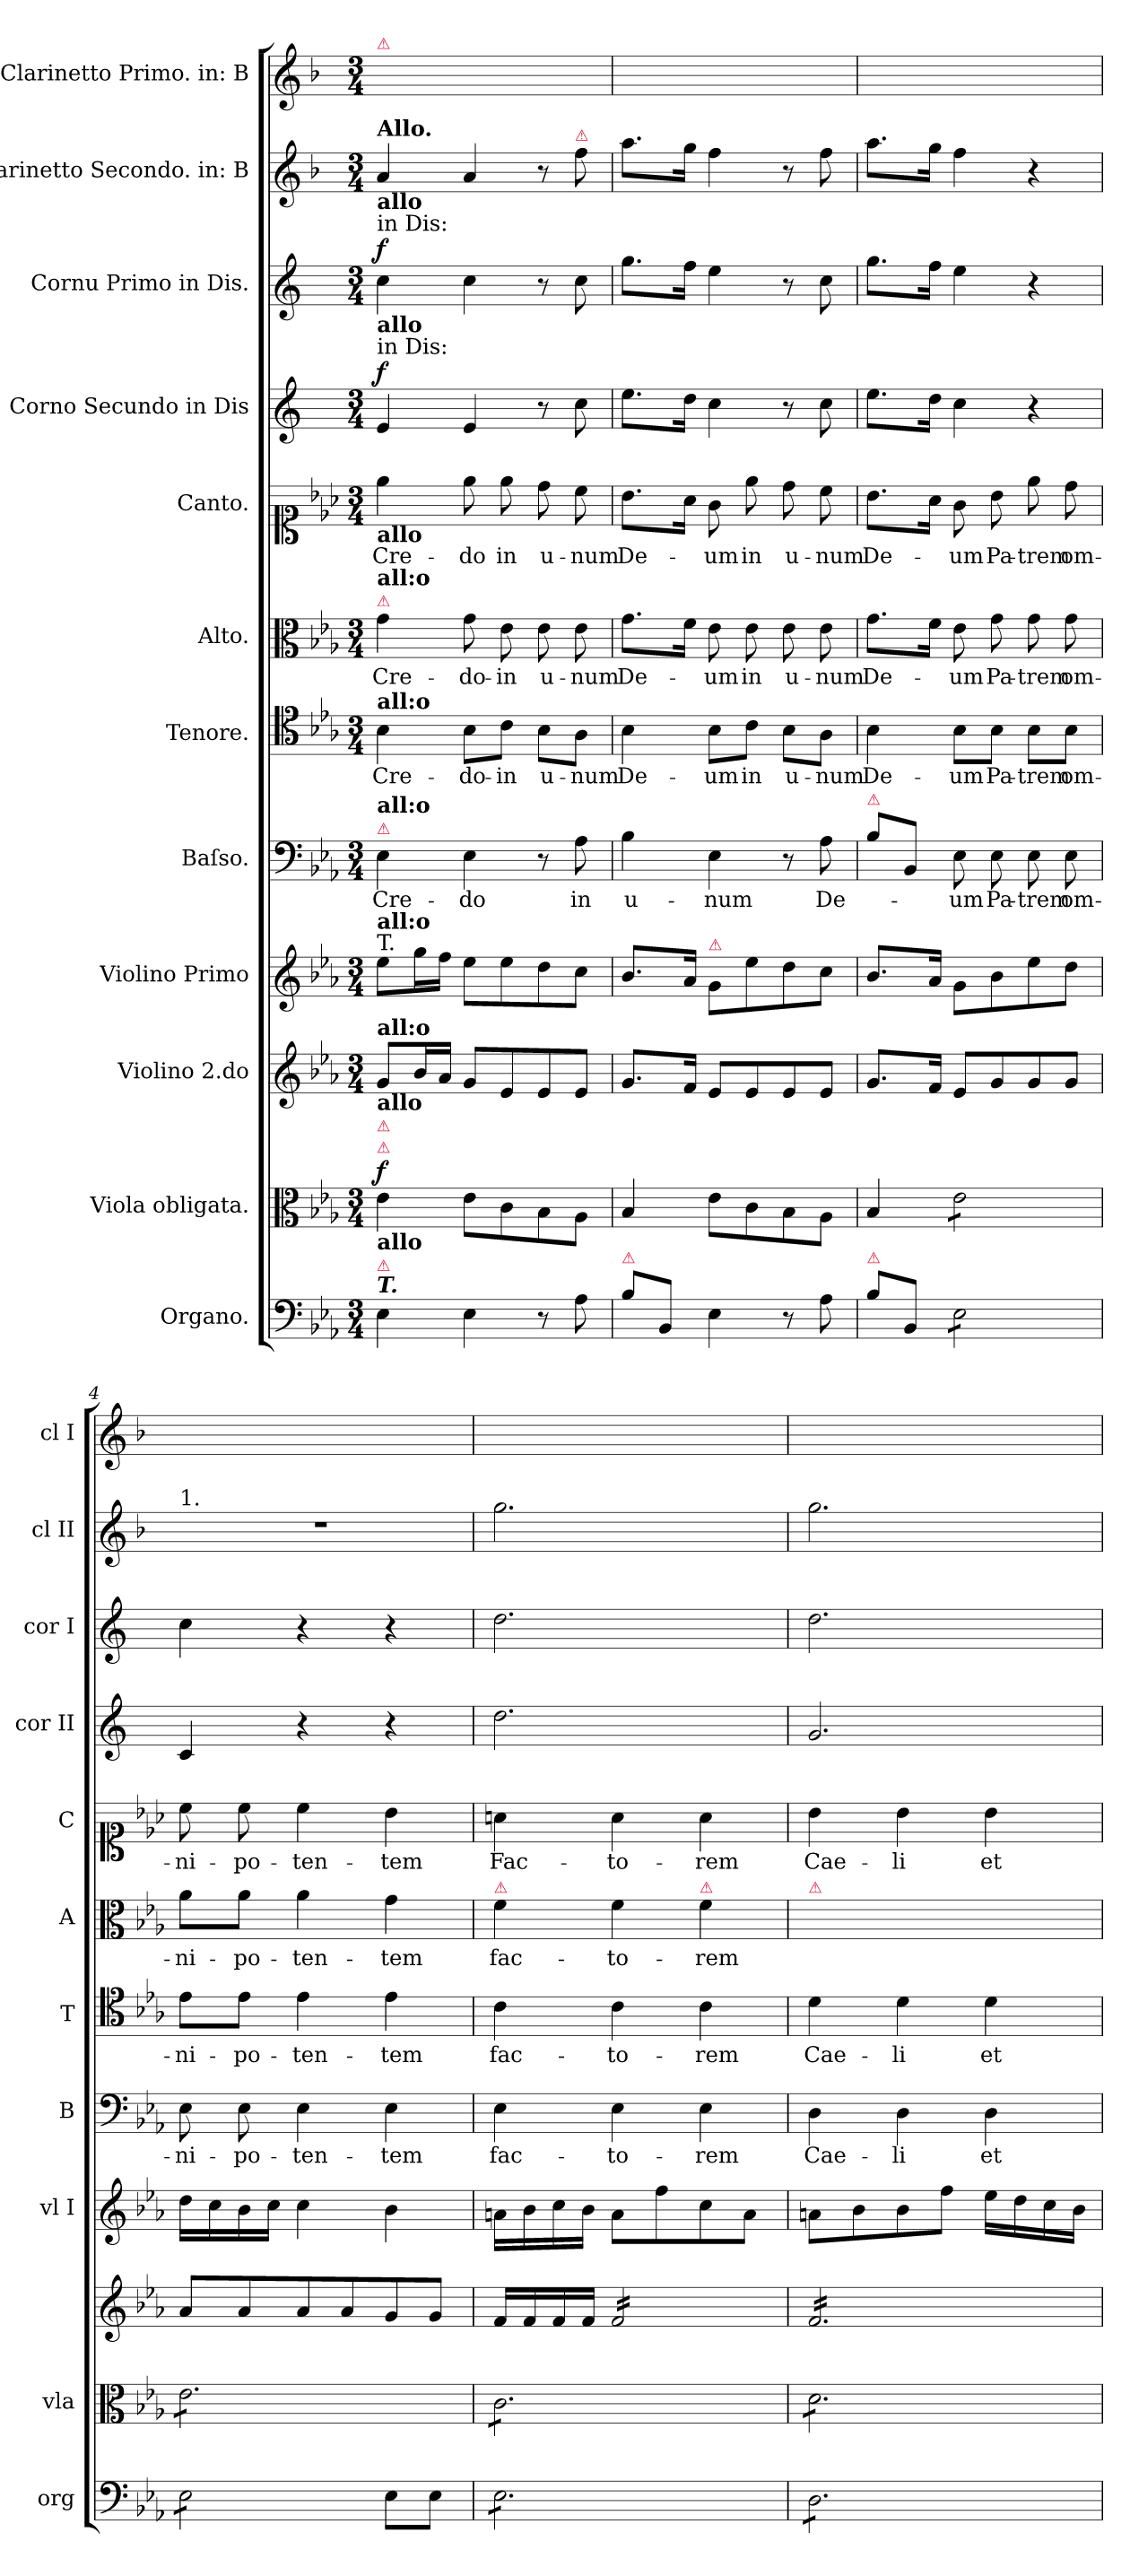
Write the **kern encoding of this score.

**kern	**kern	**dynam	**kern	**kern	**kern	**text	**kern	**text	**kern	**text	**kern	**text	**kern	**dynam	**kern	**dynam	**kern	**kern
*part12	*part11	*part11	*part10	*part9	*part8	*part8	*part7	*part7	*part6	*part6	*part5	*part5	*part4	*part4	*part3	*part3	*part2	*part1
*staff12	*staff11	*staff11	*staff10	*staff9	*staff8	*staff8	*staff7	*staff7	*staff6	*staff6	*staff5	*staff5	*staff4	*staff4	*staff3	*staff3	*staff2	*staff1
*I"Organo.	*I"Viola obligata.	*	*I"Violino 2.do	*I"Violino Primo	*I"Baſso.	*	*I"Tenore.	*	*I"Alto.	*	*I"Canto.	*	*I"Corno Secundo in Dis	*	*I"Cornu Primo in Dis.	*	*I"Clarinetto Secondo. in: B	*I"Clarinetto Primo. in: B
*I'org	*I'vla	*	*	*I'vl I	*I'B	*	*I'T	*	*I'A	*	*I'C	*	*I'cor II	*	*I'cor I	*	*I'cl II	*I'cl I
*clefF4	*clefC3	*	*clefG2	*clefG2	*clefF4	*	*clefC4	*	*clefC3	*	*clefC1	*	*clefG2	*	*clefG2	*	*clefG2	*clefG2
*	*	*	*	*	*	*	*	*	*	*	*	*	*ITrd5c9	*	*ITrd5c9	*	*ITrd1c2	*ITrd1c2
*k[b-e-a-]	*k[b-e-a-]	*	*k[b-e-a-]	*k[b-e-a-]	*k[b-e-a-]	*	*k[b-e-a-]	*	*k[b-e-a-]	*	*k[b-e-a-]	*	*k[b-e-a-]	*	*k[b-e-a-]	*	*k[b-e-a-]	*k[b-e-a-]
*E-:	*E-:	*	*E-:	*E-:	*E-:	*	*E-:	*	*E-:	*	*E-:	*	*E-:	*	*E-:	*	*E-:	*E-:
*M3/4	*M3/4	*	*M3/4	*M3/4	*M3/4	*	*M3/4	*	*M3/4	*	*M3/4	*	*M3/4	*	*M3/4	*	*M3/4	*M3/4
=1	=1	=1	=1	=1	=1	=1	=1	=1	=1	=1	=1	=1	=1	=1	=1	=1	=1	=1
!	!	!	!	!	!	!	!	!	!	!	!	!	!	!	!	!	!	!LO:TX:a:color=crimson:t=⚠
!	!	!	!	!	!	!	!	!	!	!	!	!	!	!	!	!	!LO:TX:a:B:t=Allo.	!
!	!	!	!	!	!	!	!	!	!	!	!	!	!	!	!LO:TX:a:t=in Dis&colon;	!	!	!
!	!	!	!	!	!	!	!	!	!	!	!	!	!	!	!LO:TX:a:B:t=allo	!	!	!
!	!	!	!	!	!	!	!	!	!	!	!	!	!LO:TX:a:t=in Dis&colon;	!	!	!	!	!
!	!	!	!	!	!	!	!	!	!	!	!	!	!LO:TX:a:B:t=allo	!	!	!	!	!
!	!	!	!	!	!	!	!	!	!	!	!LO:TX:b:B:t=allo	!	!	!	!	!	!	!
!	!	!	!	!	!	!	!	!	!LO:TX:a:color=crimson:t=⚠	!	!	!	!	!	!	!	!	!
!	!	!	!	!	!	!	!	!	!LO:TX:a:B:t=all&colon;o	!	!	!	!	!	!	!	!	!
!	!	!	!	!	!	!	!LO:TX:a:B:t=all&colon;o	!	!	!	!	!	!	!	!	!	!	!
!	!	!	!	!	!LO:TX:a:color=crimson:t=⚠	!	!	!	!	!	!	!	!	!	!	!	!	!
!	!	!	!	!	!LO:TX:a:B:t=all&colon;o	!	!	!	!	!	!	!	!	!	!	!	!	!
!	!	!	!	!LO:TX:a:t=T.	!	!	!	!	!	!	!	!	!	!	!	!	!	!
!	!	!	!	!LO:TX:a:B:t=all&colon;o	!	!	!	!	!	!	!	!	!	!	!	!	!	!
!	!	!	!LO:TX:a:B:t=all&colon;o	!	!	!	!	!	!	!	!	!	!	!	!	!	!	!
!	!LO:TX:a:color=crimson:t=⚠	!	!	!	!	!	!	!	!	!	!	!	!	!	!	!	!	!
!	!LO:TX:a:color=crimson:t=⚠	!	!	!	!	!	!	!	!	!	!	!	!	!	!	!	!	!
!	!LO:TX:a:B:t=allo	!	!	!	!	!	!	!	!	!	!	!	!	!	!	!	!	!
!LO:TX:a:Bi:t=T.	!	!	!	!	!	!	!	!	!	!	!	!	!	!	!	!	!	!
!LO:TX:a:color=crimson:t=⚠	!	!	!	!	!	!	!	!	!	!	!	!	!	!	!	!	!	!
!LO:TX:a:B:t=allo	!	!	!	!	!	!	!	!	!	!	!	!	!	!	!	!	!	!
!	!	!LO:DY:a	!	!	!	!	!	!	!	!	!	!	!	!LO:DY:a	!	!LO:DY:a	!	!
4E-\	4e-\	f	8g/L	8ee-\L	4E-\	Cre-	4B-\	Cre-	4g\	Cre-	4ee-\	Cre-	4G/	f	4e-\	f	4g/	2.ryy
.	.	.	16b-/L	16gg\L	.	.	.	.	.	.	.	.	.	.	.	.	.	.
.	.	.	16a-/JJ	16ff\JJ	.	.	.	.	.	.	.	.	.	.	.	.	.	.
4E-\	8e-\L	.	8g/L	8ee-\L	4E-\	-do	8B-\L	-do-	8g\	-do-	8ee-\	-do	4G/	.	4e-\	.	4g/	.
.	8c\	.	8e-/	8ee-\	.	.	8c\J	-in	8e-\	-in	8ee-\	in	.	.	.	.	.	.
8r	8B-\	.	8e-/	8dd\	8r	.	8B-\L	u-	8e-\	u-	8dd\	u-	8r	.	8r	.	8r	.
!	!	!	!	!	!	!	!	!	!	!	!	!	!	!	!	!	!LO:TX:a:color=crimson:t=⚠	!
8A-\	8A-\J	.	8e-/J	8cc\J	8A-\	in	8A-\J	-num	8e-\	-num	8cc\	-num	8e-\	.	8e-\	.	8ee-\	.
=2	=2	=2	=2	=2	=2	=2	=2	=2	=2	=2	=2	=2	=2	=2	=2	=2	=2	=2
!LO:TX:a:color=crimson:t=⚠	!	!	!	!	!	!	!	!	!	!	!	!	!	!	!	!	!	!
8B-\L	4B-/	.	8.g/L	8.b-/L	4B-\	u-	4B-\	De-	8.g\L	De-	8.b-\L	De-	8.g\L	.	8.b-\L	.	8.gg\L	2.ryy
8BB-/J	.	.	.	.	.	.	.	.	.	.	.	.	.	.	.	.	.	.
.	.	.	16f/Jk	16a-/Jk	.	.	.	.	16f\Jk	.	16a-\Jk	.	16f\Jk	.	16a-\Jk	.	16ff\Jk	.
!	!	!	!	!LO:TX:a:color=crimson:t=⚠	!	!	!	!	!	!	!	!	!	!	!	!	!	!
4E-\	8e-\L	.	8e-/L	8g/L	4E-\	-num	8B-\L	-um	8e-\	-um	8g\	-um	4e-\	.	4g\	.	4ee-\	.
!	!	!	!	!	!	!	!	!	!	!LO:LY:i	!	!	!	!	!	!	!	!
.	8c\	.	8e-/	8ee-\	.	.	8c\J	in	8e-\	in	8ee-\	in	.	.	.	.	.	.
!	!	!	!	!	!	!	!	!	!	!LO:LY:i	!	!	!	!	!	!	!	!
8r	8B-\	.	8e-/	8dd\	8r	.	8B-\L	u-	8e-\	u-	8dd\	u-	8r	.	8r	.	8r	.
!	!	!	!	!	!	!	!	!	!	!LO:LY:i	!	!	!	!	!	!	!	!
8A-\	8A-\J	.	8e-/J	8cc\J	8A-\	De-	8A-\J	-num	8e-\	-num	8cc\	-num	8e-\	.	8e-\	.	8ee-\	.
=3	=3	=3	=3	=3	=3	=3	=3	=3	=3	=3	=3	=3	=3	=3	=3	=3	=3	=3
!	!	!	!	!	!LO:TX:a:color=crimson:t=⚠	!	!	!	!	!	!	!	!	!	!	!	!	!
!LO:TX:a:color=crimson:t=⚠	!	!	!	!	!	!	!	!	!	!	!	!	!	!	!	!	!	!
!	!	!	!	!	!	!	!	!	!	!LO:LY:i	!	!	!	!	!	!	!	!
8B-\L	4B-/	.	8.g/L	8.b-/L	8B-\L	.	4B-\	De-	8.g\L	De-	8.b-\L	De-	8.g\L	.	8.b-\L	.	8.gg\L	2.ryy
8BB-/J	.	.	.	.	8BB-/J	.	.	.	.	.	.	.	.	.	.	.	.	.
.	.	.	16f/Jk	16a-/Jk	.	.	.	.	16f\Jk	.	16a-\Jk	.	16f\Jk	.	16a-\Jk	.	16ff\Jk	.
!	!	!	!	!	!	!	!	!	!	!LO:LY:i	!	!	!	!	!	!	!	!
*tremolo	*	*	*	*	*	*	*	*	*	*	*	*	*	*	*	*	*	*
*	*tremolo	*	*	*	*	*	*	*	*	*	*	*	*	*	*	*	*	*
8E-\L	8e-\L	.	8e-/L	8g\L	8E-\	-um	8B-\L	-um	8e-\	-um	8g\	-um	4e-\	.	4g\	.	4ee-\	.
8E-\	8e-\	.	8g/	8b-\	8E-\	Pa-	8B-\J	Pa-	8g\	Pa-	8b-\	Pa-	.	.	.	.	.	.
8E-\	8e-\	.	8g/	8ee-\	8E-\	-trem	8B-\L	-trem	8g\	-trem	8ee-\	-trem	4r	.	4r	.	4r	.
8E-\J	8e-\J	.	8g/J	8dd\J	8E-\	om-	8B-\J	om-	8g\	om-	8dd\	om-	.	.	.	.	.	.
=4	=4	=4	=4	=4	=4	=4	=4	=4	=4	=4	=4	=4	=4	=4	=4	=4	=4	=4
!	!	!	!	!	!	!	!	!	!	!	!	!	!	!	!	!	!LO:TX:a:t=1.	!
8E-\L	8e-\L	.	8a-/L	16dd\LL	8E-\	-ni-	8e-\L	-ni-	8a-\L	-ni-	8cc\	-ni-	4E-/	.	4e-\	.	2.r	2.ryy
.	.	.	.	16cc\	.	.	.	.	.	.	.	.	.	.	.	.	.	.
8E-\	8e-\	.	8a-/	16b-\	8E-\	-po-	8e-\J	-po-	8a-\J	-po-	8cc\	-po-	.	.	.	.	.	.
.	.	.	.	16cc\JJ	.	.	.	.	.	.	.	.	.	.	.	.	.	.
8E-\	8e-\	.	8a-/	4cc\	4E-\	-ten-	4e-\	-ten-	4a-\	-ten-	4cc\	-ten-	4r	.	4r	.	.	.
8E-\J	8e-\	.	8a-/	.	.	.	.	.	.	.	.	.	.	.	.	.	.	.
*Xtremolo	*	*	*	*	*	*	*	*	*	*	*	*	*	*	*	*	*	*
8E-\L	8e-\	.	8g/	4b-\	4E-\	-tem	4e-\	-tem	4g\	-tem	4b-\	-tem	4r	.	4r	.	.	.
8E-\J	8e-\J	.	8g/J	.	.	.	.	.	.	.	.	.	.	.	.	.	.	.
=5	=5	=5	=5	=5	=5	=5	=5	=5	=5	=5	=5	=5	=5	=5	=5	=5	=5	=5
!	!	!	!	!	!	!	!	!	!LO:TX:a:color=crimson:t=⚠	!	!	!	!	!	!	!	!	!
*tremolo	*	*	*	*	*	*	*	*	*	*	*	*	*	*	*	*	*	*
8E-\L	8c\L	.	16f/LL	16an\LL	4E-\	fac-	4c\	fac-	4f\	fac-	4an\	Fac-	2.f\	.	2.f\	.	2.ff\	2.ryy
.	.	.	16f/	16b-\	.	.	.	.	.	.	.	.	.	.	.	.	.	.
8E-\	8c\	.	16f/	16cc\	.	.	.	.	.	.	.	.	.	.	.	.	.	.
.	.	.	16f/JJ	16b-\JJ	.	.	.	.	.	.	.	.	.	.	.	.	.	.
*	*	*	*tremolo	*	*	*	*	*	*	*	*	*	*	*	*	*	*	*
8E-\	8c\	.	16f/LL	8a\L	4E-\	-to-	4c\	-to-	4f\	-to-	4a\	-to-	.	.	.	.	.	.
.	.	.	16f/	.	.	.	.	.	.	.	.	.	.	.	.	.	.	.
8E-\	8c\	.	16f/	8ff\	.	.	.	.	.	.	.	.	.	.	.	.	.	.
.	.	.	16f/	.	.	.	.	.	.	.	.	.	.	.	.	.	.	.
!	!	!	!	!	!	!	!	!	!LO:TX:a:color=crimson:t=⚠	!	!	!	!	!	!	!	!	!
8E-\	8c\	.	16f/	8cc\	4E-\	-rem	4c\	-rem	4f\	-rem	4a\	-rem	.	.	.	.	.	.
.	.	.	16f/	.	.	.	.	.	.	.	.	.	.	.	.	.	.	.
8E-\J	8c\J	.	16f/	8a\J	.	.	.	.	.	.	.	.	.	.	.	.	.	.
.	.	.	16f/JJ	.	.	.	.	.	.	.	.	.	.	.	.	.	.	.
=6	=6	=6	=6	=6	=6	=6	=6	=6	=6	=6	=6	=6	=6	=6	=6	=6	=6	=6
!	!	!	!	!	!	!	!	!	!LO:TX:a:color=crimson:t=⚠	!	!	!	!	!	!	!	!	!
8D\L	8d\L	.	16f/LL	8an\L	4D\	Cae-	4d\	Cae-	4f\yy	Cae-	4b-\	Cae-	2.B-/	.	2.f\	.	2.ff\	2.ryy
.	.	.	16f/	.	.	.	.	.	.	.	.	.	.	.	.	.	.	.
8D\	8d\	.	16f/	8b-\	.	.	.	.	.	.	.	.	.	.	.	.	.	.
.	.	.	16f/	.	.	.	.	.	.	.	.	.	.	.	.	.	.	.
8D\	8d\	.	16f/	8b-\	4D\	-li	4d\	-li	4f\yy	-li	4b-\	-li	.	.	.	.	.	.
.	.	.	16f/	.	.	.	.	.	.	.	.	.	.	.	.	.	.	.
8D\	8d\	.	16f/	8ff\J	.	.	.	.	.	.	.	.	.	.	.	.	.	.
.	.	.	16f/	.	.	.	.	.	.	.	.	.	.	.	.	.	.	.
8D\	8d\	.	16f/	16ee-\LL	4D\	et	4d\	et	4f\yy	et	4b-\	et	.	.	.	.	.	.
.	.	.	16f/	16dd\	.	.	.	.	.	.	.	.	.	.	.	.	.	.
8D\J	8d\J	.	16f/	16cc\	.	.	.	.	.	.	.	.	.	.	.	.	.	.
*	*Xtremolo	*	*	*	*	*	*	*	*	*	*	*	*	*	*	*	*	*
*Xtremolo	*	*	*	*	*	*	*	*	*	*	*	*	*	*	*	*	*	*
.	.	.	16f/JJ	16b-\JJ	.	.	.	.	.	.	.	.	.	.	.	.	.	.
*	*	*	*Xtremolo	*	*	*	*	*	*	*	*	*	*	*	*	*	*	*
=	=	=	=	=	=	=	=	=	=	=	=	=	=	=	=	=	=	=
*-	*-	*-	*-	*-	*-	*-	*-	*-	*-	*-	*-	*-	*-	*-	*-	*-	*-	*-
